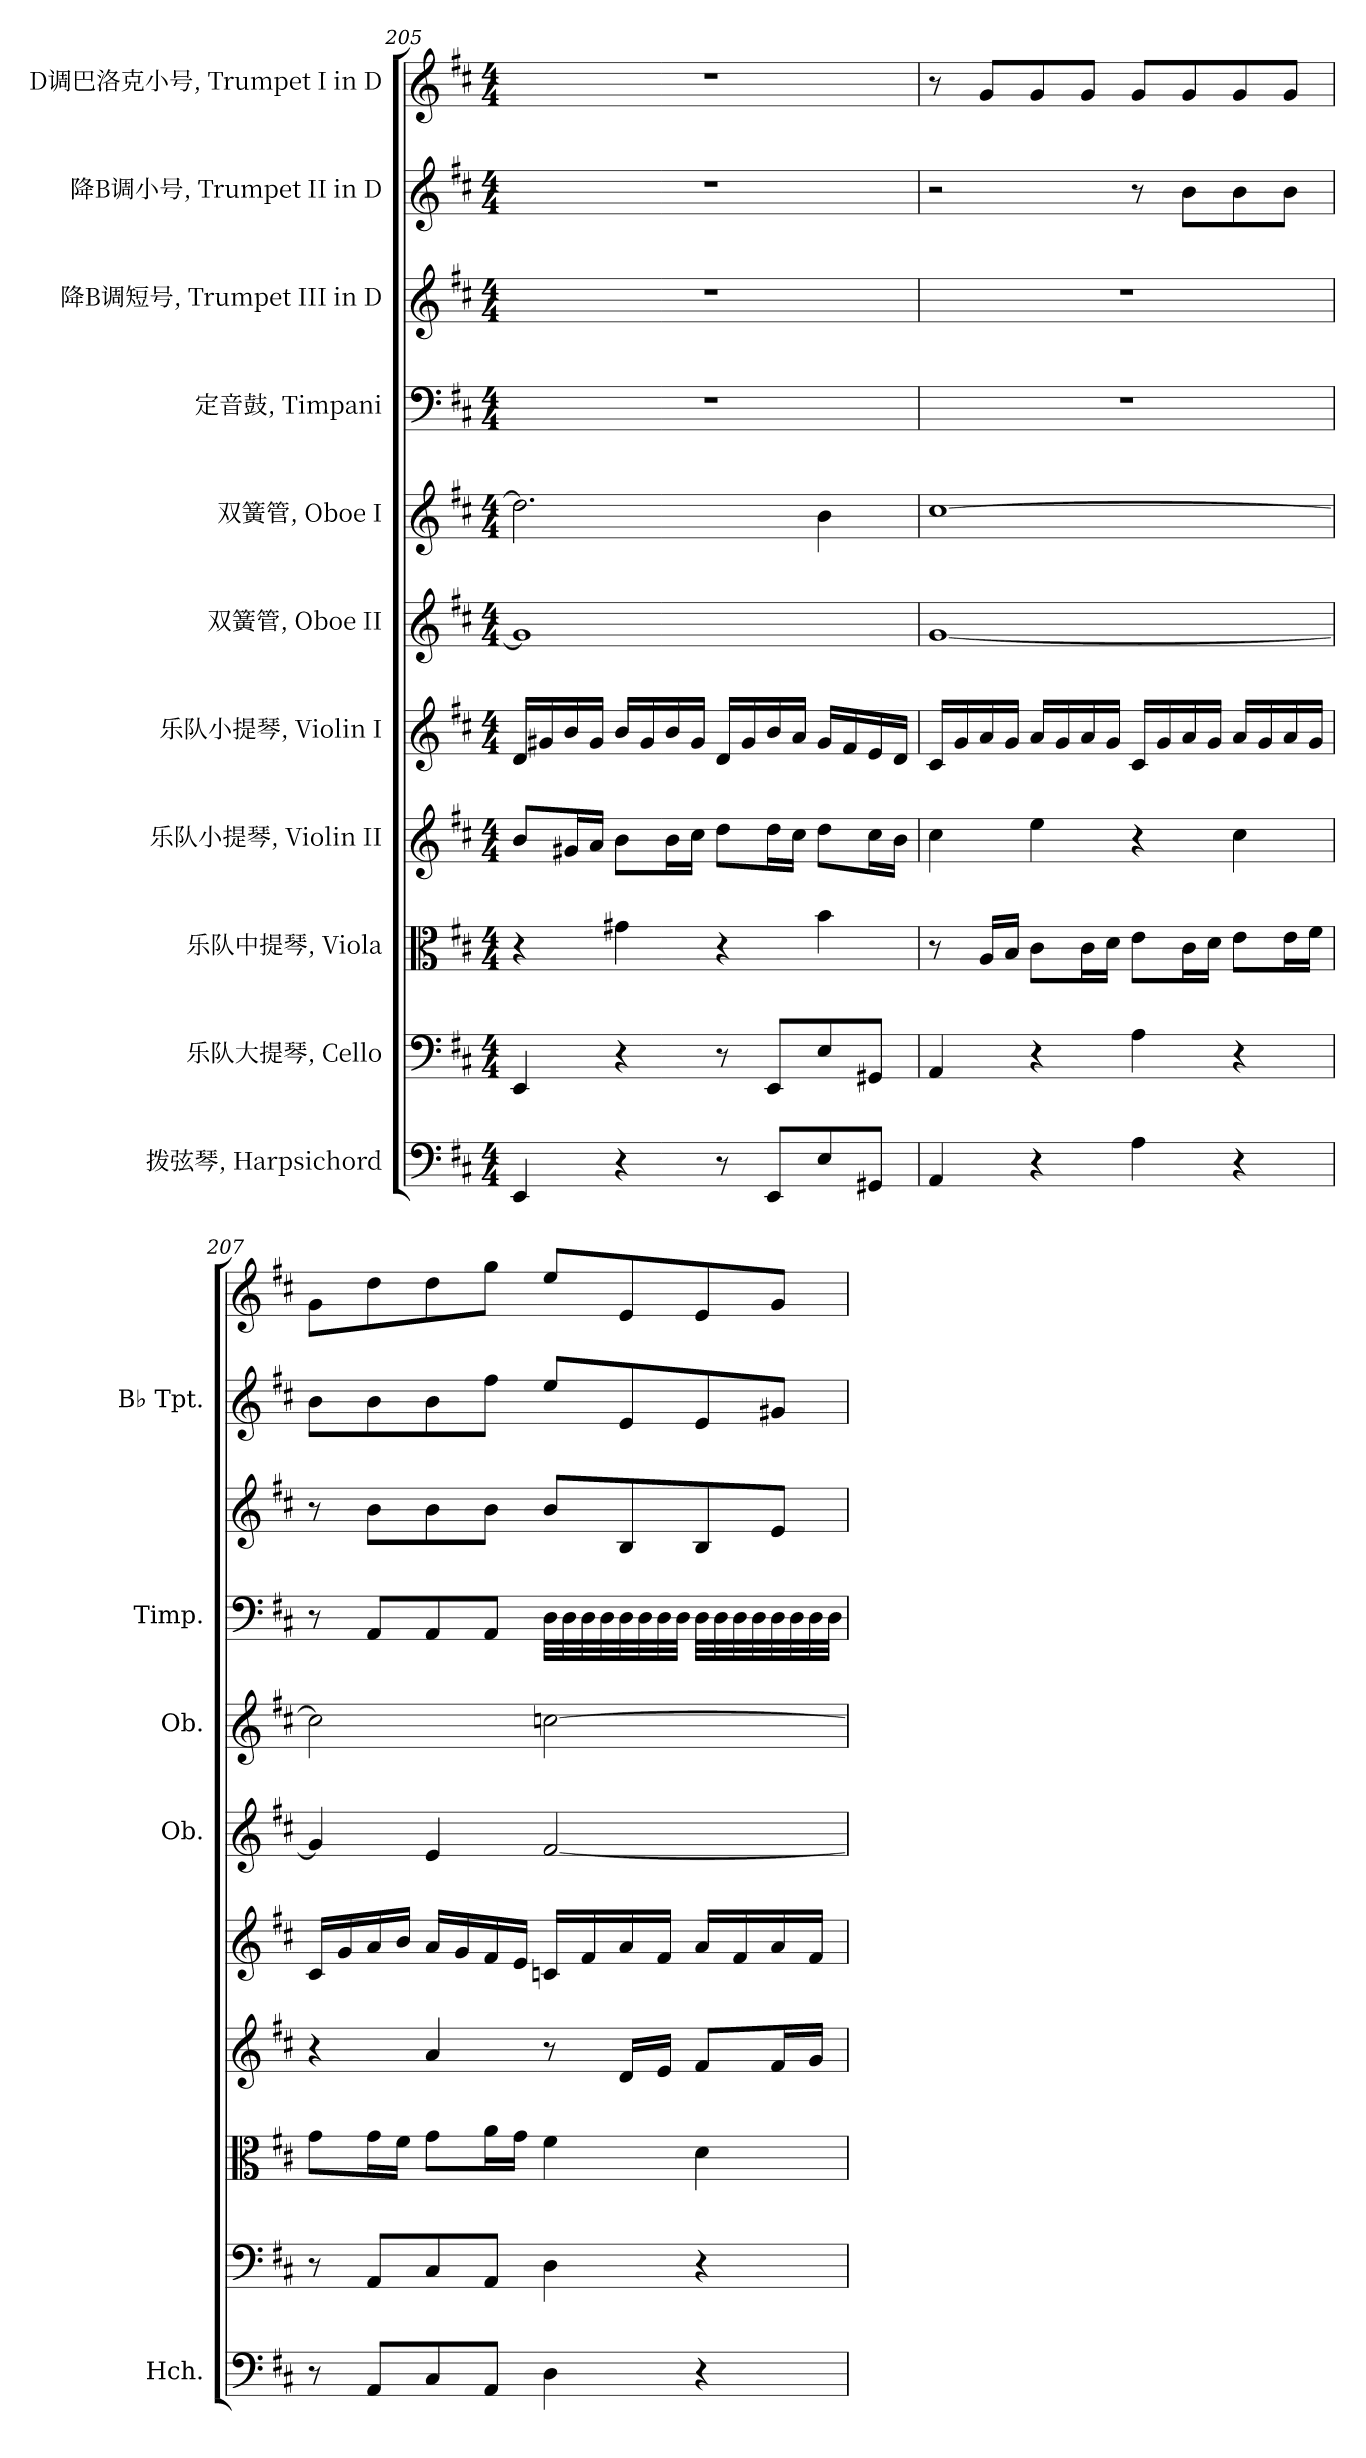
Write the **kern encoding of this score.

**kern	**kern	**kern	**kern	**kern	**kern	**kern	**kern	**kern	**kern	**kern
*part11	*part10	*part9	*part8	*part7	*part6	*part5	*part4	*part3	*part2	*part1
*staff11	*staff10	*staff9	*staff8	*staff7	*staff6	*staff5	*staff4	*staff3	*staff2	*staff1
*I"拨弦琴, Harpsichord	*I"乐队大提琴, Cello	*I"乐队中提琴, Viola	*I"乐队小提琴, Violin II	*I"乐队小提琴, Violin I	*I"双簧管, Oboe II	*I"双簧管, Oboe I	*I"定音鼓, Timpani	*I"降B调短号, Trumpet III in D	*I"降B调小号, Trumpet II in D	*I"D调巴洛克小号, Trumpet I in D
*I'Hch.	*	*	*	*	*I'Ob.	*I'Ob.	*I'Timp.	*	*I'B♭ Tpt.	*
*clefF4	*clefF4	*clefC3	*clefG2	*clefG2	*clefG2	*clefG2	*clefF4	*clefG2	*clefG2	*clefG2
*	*	*	*	*	*	*	*	*ITrd1c2	*ITrd1c2	*ITrd-1c-2
*k[f#c#]	*k[f#c#]	*k[f#c#]	*k[f#c#]	*k[f#c#]	*k[f#c#]	*k[f#c#]	*k[f#c#]	*k[]	*k[]	*k[f#c#g#d#]
*M4/4	*M4/4	*M4/4	*M4/4	*M4/4	*M4/4	*M4/4	*M4/4	*M4/4	*M4/4	*M4/4
=205	=205	=205	=205	=205	=205	=205	=205	=205	=205	=205
4EE/	4EE/	4r	8b/L	16d/LL	1g#]	2.dd\]	1r	1r	1r	1r
.	.	.	.	16g#X/	.	.	.	.	.	.
.	.	.	16g#X/L	16b/	.	.	.	.	.	.
.	.	.	16a/JJ	16g#/JJ	.	.	.	.	.	.
4r	4r	4g#X\	8b\L	16b/LL	.	.	.	.	.	.
.	.	.	.	16g#/	.	.	.	.	.	.
.	.	.	16b\L	16b/	.	.	.	.	.	.
.	.	.	16cc#\JJ	16g#/JJ	.	.	.	.	.	.
8r	8r	4r	8dd\L	16d/LL	.	.	.	.	.	.
.	.	.	.	16g#/	.	.	.	.	.	.
8EE/L	8EE/L	.	16dd\L	16b/	.	.	.	.	.	.
.	.	.	16cc#\JJ	16a/JJ	.	.	.	.	.	.
8E/	8E/	4b\	8dd\L	16g#/LL	.	4b\	.	.	.	.
.	.	.	.	16f#/	.	.	.	.	.	.
8GG#X/J	8GG#X/J	.	16cc#\L	16e/	.	.	.	.	.	.
.	.	.	16b\JJ	16d/JJ	.	.	.	.	.	.
!!LO:PB:g=z
=206	=206	=206	=206	=206	=206	=206	=206	=206	=206	=206
4AA/	4AA/	8r	4cc#\	16c#/LL	[1g	[1cc#	1r	1r	2r	8r
.	.	.	.	16g/	.	.	.	.	.	.
.	.	16A/LL	.	16a/	.	.	.	.	.	8a/L
.	.	16B/JJ	.	16g/JJ	.	.	.	.	.	.
4r	4r	8c#\L	4ee\	16a/LL	.	.	.	.	.	8a/
.	.	.	.	16g/	.	.	.	.	.	.
.	.	16c#\L	.	16a/	.	.	.	.	.	8a/J
.	.	16d\JJ	.	16g/JJ	.	.	.	.	.	.
4A\	4A\	8e\L	4r	16c#/LL	.	.	.	.	8r	8a/L
.	.	.	.	16g/	.	.	.	.	.	.
.	.	16c#\L	.	16a/	.	.	.	.	8a\L	8a/
.	.	16d\JJ	.	16g/JJ	.	.	.	.	.	.
4r	4r	8e\L	4cc#\	16a/LL	.	.	.	.	8a\	8a/
.	.	.	.	16g/	.	.	.	.	.	.
.	.	16e\L	.	16a/	.	.	.	.	8a\J	8a/J
.	.	16f#\JJ	.	16g/JJ	.	.	.	.	.	.
=207	=207	=207	=207	=207	=207	=207	=207	=207	=207	=207
8r	8r	8g\L	4r	16c#/LL	4g/]	2cc#\]	8r	8r	8a\L	8a\L
.	.	.	.	16g/	.	.	.	.	.	.
8AA/L	8AA/L	16g\L	.	16a/	.	.	8AA/L	8a\L	8a\	8ee\
.	.	16f#\JJ	.	16b/JJ	.	.	.	.	.	.
8C#/	8C#/	8g\L	4a/	16a/LL	4e/	.	8AA/	8a\	8a\	8ee\
.	.	.	.	16g/	.	.	.	.	.	.
8AA/J	8AA/J	16a\L	.	16f#/	.	.	8AA/J	8a\J	8ee\J	8aa\J
.	.	16g\JJ	.	16e/JJ	.	.	.	.	.	.
4D\	4D\	4f#\	8r	16cn/LL	[2f#/	[2ccn\	32D\LLL	8a/L	8dd/L	8ff#/L
.	.	.	.	.	.	.	32D\	.	.	.
.	.	.	.	16f#/	.	.	32D\	.	.	.
.	.	.	.	.	.	.	32D\	.	.	.
.	.	.	16d/LL	16a/	.	.	32D\	8A/	8d/	8f#/
.	.	.	.	.	.	.	32D\	.	.	.
.	.	.	16e/JJ	16f#/JJ	.	.	32D\	.	.	.
.	.	.	.	.	.	.	32D\JJJ	.	.	.
4r	4r	4d\	8f#/L	16a/LL	.	.	32D\LLL	8A/	8d/	8f#/
.	.	.	.	.	.	.	32D\	.	.	.
.	.	.	.	16f#/	.	.	32D\	.	.	.
.	.	.	.	.	.	.	32D\	.	.	.
.	.	.	16f#/L	16a/	.	.	32D\	8d/J	8f#X/J	8a/J
.	.	.	.	.	.	.	32D\	.	.	.
.	.	.	16g/JJ	16f#/JJ	.	.	32D\	.	.	.
.	.	.	.	.	.	.	32D\JJJ	.	.	.
=	=	=	=	=	=	=	=	=	=	=
*-	*-	*-	*-	*-	*-	*-	*-	*-	*-	*-
